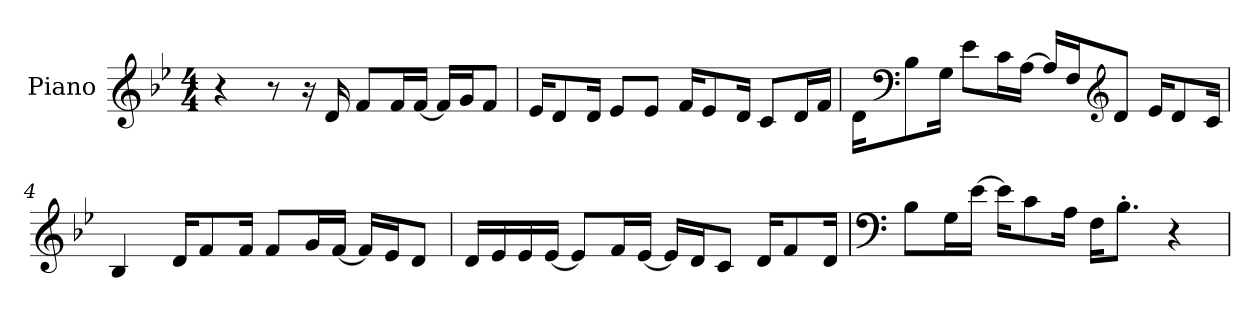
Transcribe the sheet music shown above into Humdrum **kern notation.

**kern
*part1
*staff1
*I"Piano
*I'Pno.
*clefG2
*k[b-e-]
*M4/4
*MM60
=1
4r
8r
16r
16d/
8f/L
16f/L
[16f/JJ
16f/LL]
16g/J
8f/J
=2
16e-/KL
8d/
16d/Jk
8e-/L
8e-/J
16f/KL
8e-/
16d/Jk
8c/L
16d/L
16f/JJ
=3
16d\KL
*clefF4
8B-\
16G\Jk
8e-\L
16c\L
[16A\JJ
16A/LL]
16F/J
*clefG2
8d/J
16e-/KL
8d/
16c/Jk
!!LO:LB:g=z
=4
4B-/
16d/KL
8f/
16f/Jk
8f/L
16g/L
[16f/JJ
16f/LL]
16e-/J
8d/J
=5
16d/LL
16e-/
16e-/
[16e-/JJ
8e-/L]
16f/L
[16e-/JJ
16e-/LL]
16d/J
8c/J
16d/KL
8f/
16d/Jk
=6
*clefF4
8B-\L
16G\L
[16e-\JJ
16e-\KL]
8c\
16A\Jk
16F\KL
8.B-'\J
4r
=
*-
